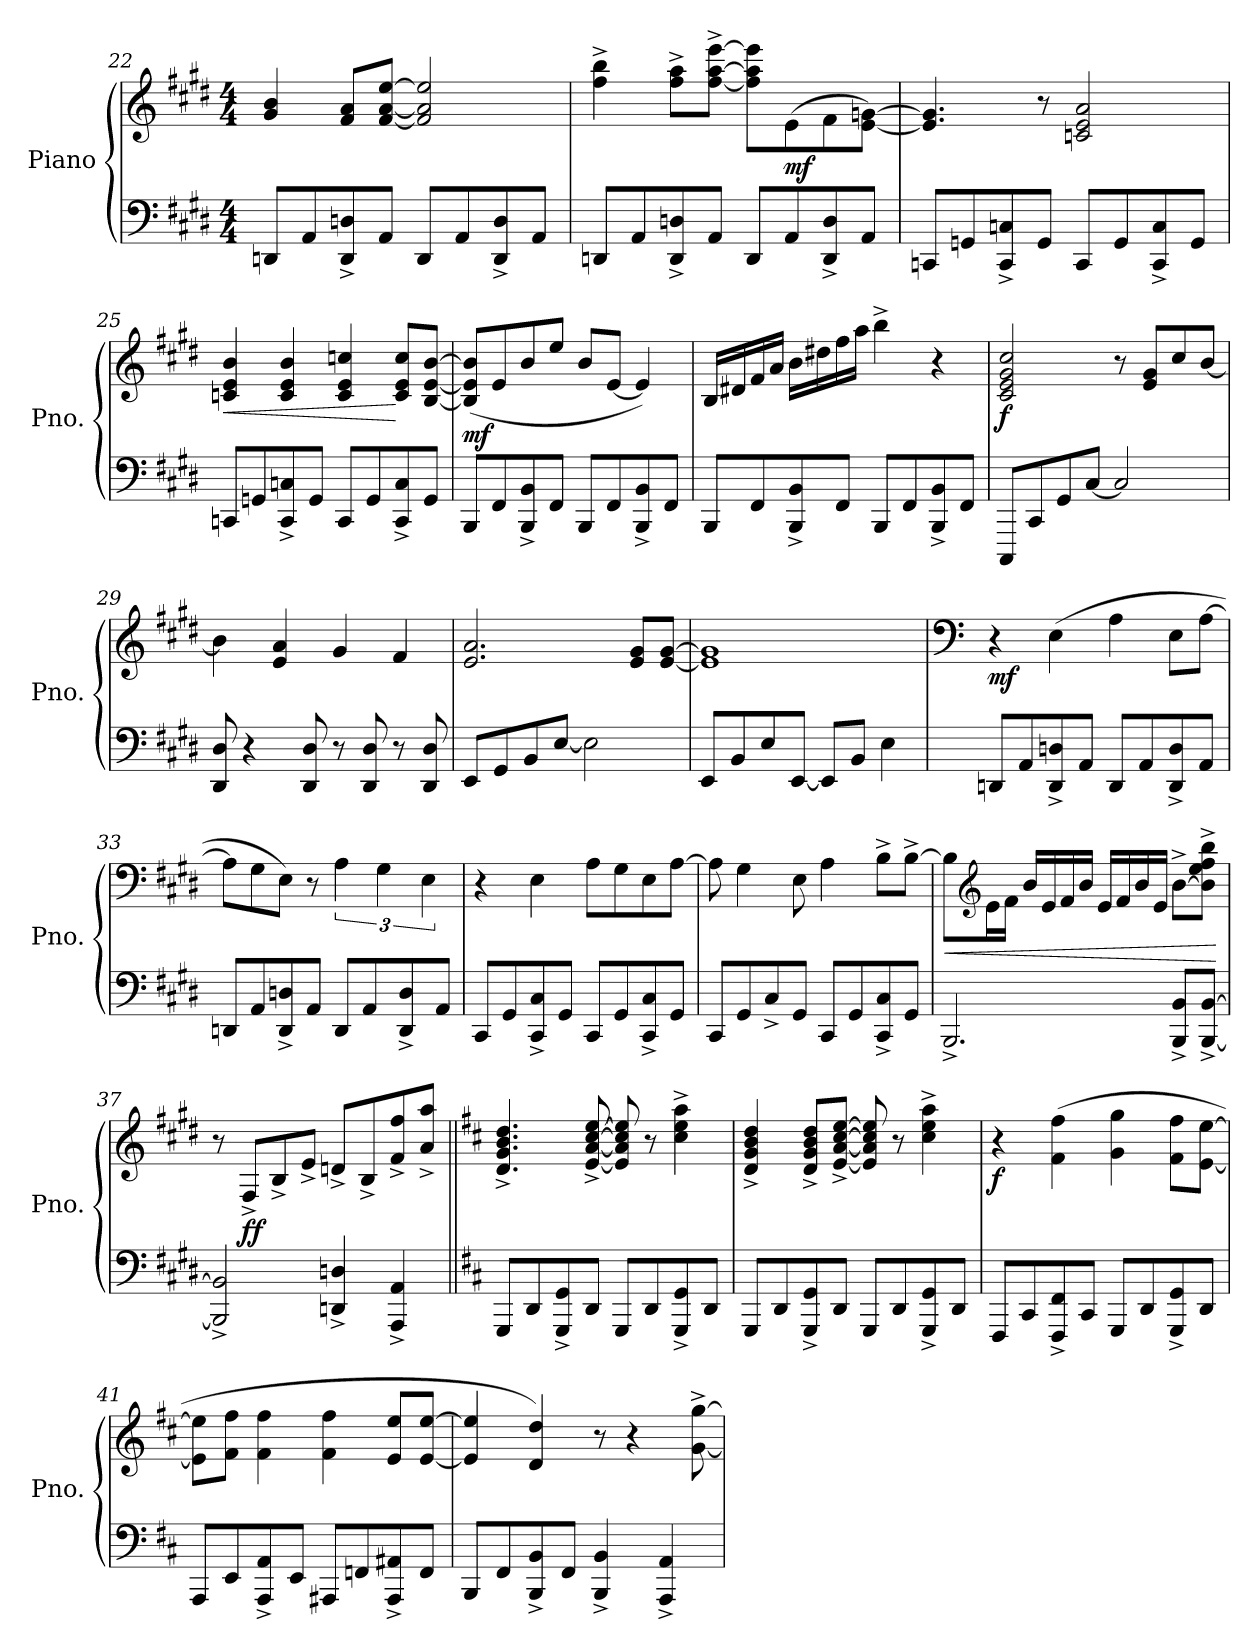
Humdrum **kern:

**kern	**kern	**dynam
*part1	*part1	*part1
*staff2	*staff1	*staff1/2
*I"Piano	*	*
*I'Pno.	*	*
*clefF4	*clefG2	*
*k[f#c#g#d#]	*k[f#c#g#d#]	*
*M4/4	*M4/4	*
=22	=22	=22
8DDn/L	4g#/ 4b/	.
8AA/	.	.
8DD/^ 8Dn/^	8f#/ 8a/L	.
8AA/J	[8f#/ [8a/ [8ee/J	.
8DD/L	2f#/] 2a/] 2ee/]	.
8AA/	.	.
8DD/^ 8D/^	.	.
8AA/J	.	.
=23	=23	=23
8DDn/L	4ff#\^ 4bb\^	.
8AA/	.	.
8DD/^ 8Dn/^	8ff#\^ 8aa\^L	.
8AA/J	[8ff#\^ [8aa\^ [8eee\^J	.
8DD/L	8ff#\] 8aa\] 8eee\]L	.
!	!	!LO:DY:b
8AA/	(8e\	mf
8DD/^ 8D/^	8f#\	.
8AA/J	[8e\ [8gn\J)	.
!!LO:LB:g=z
=24	=24	=24
8CCn/L	4.e/] 4.g/]	.
8GGn/	.	.
8CC/^ 8Cn/^	.	.
8GG/J	8r	.
8CC/L	2cn/ 2e/ 2a/	.
8GG/	.	.
8CC/^ 8C/^	.	.
8GG/J	.	.
=25	=25	=25
!	!	!LO:HP:b
8CCn/L	4cn/ 4e/ 4b/	<
8GGn/	.	.
8CC/^ 8Cn/^	4c/ 4e/ 4b/	.
8GG/J	.	.
8CC/L	4c/ 4e/ 4ccn/	.
8GG/	.	.
8CC/^ 8C/^	8c/ 8e/ 8cc/L	[
8GG/J	[8B/ [8e/ [8b/J	.
=26	=26	=26
!	!	!LO:DY:b
8BBB/L	(8B/] 8e/] 8b/]L	mf
8FF#/	8e/	.
8BBB/^ 8BB/^	8b/	.
8FF#/J	8ee/J	.
8BBB/L	8b/L	.
8FF#/	[8e/J	.
8BBB/^ 8BB/^	4e/])	.
8FF#/J	.	.
!!LO:LB:g=z
=27	=27	=27
8BBB/L	16B/LL	.
.	16d#X/	.
8FF#/	16f#/	.
.	16a/JJ	.
8BBB/^ 8BB/^	16b\LL	.
.	16dd#X\	.
8FF#/J	16ff#\	.
.	16aa\JJ	.
8BBB/L	4bb^\	.
8FF#/	.	.
8BBB/^ 8BB/^	4r	.
8FF#/J	.	.
=28	=28	=28
!	!	!LO:DY:b
8CCC#/L	2c#/ 2e/ 2g#/ 2cc#/	f
8CC#/	.	.
8GG#/	.	.
[8C#/J	.	.
2C#/]	8r	.
.	8e/ 8g#/L	.
.	8cc#/	.
.	[8b/J	.
=29	=29	=29
8DD#/ 8D#/	4b\]	.
4r	.	.
.	4e/ 4a/	.
8DD#/ 8D#/	.	.
8r	4g#/	.
8DD#/ 8D#/	.	.
8r	4f#/	.
8DD#/ 8D#/	.	.
=30	=30	=30
8EE/L	2.e/ 2.a/	.
8GG#/	.	.
8BB/	.	.
[8E/J	.	.
2E\]	.	.
.	8e/ 8g#/L	.
.	[8e/ [8g#/J	.
!!LO:LB:g=z
=31	=31	=31
8EE/L	1e] 1g#]	.
8BB/	.	.
8E/	.	.
[8EE/J	.	.
8EE/L]	.	.
8BB/J	.	.
4E\	.	.
=32	=32	=32
*	*clefF4	*
!	!	!LO:DY:b
8DDn/L	4r	mf
8AA/	.	.
8DD/^ 8Dn/^	(4E\	.
8AA/J	.	.
8DD/L	4A\	.
8AA/	.	.
8DD/^ 8D/^	8E\L	.
8AA/J	[8A\J	.
=33	=33	=33
8DDn/L	8A\L]	.
8AA/	8G#\	.
8DD/^ 8Dn/^	8E\J)	.
8AA/J	8r	.
8DD/L	6A\	.
8AA/	.	.
.	6G#\	.
8DD/^ 8D/^	.	.
.	6E\	.
8AA/J	.	.
=34	=34	=34
8CC#/L	4r	.
8GG#/	.	.
8CC#/^ 8C#/^	4E\	.
8GG#/J	.	.
8CC#/L	8A\L	.
8GG#/	8G#\	.
8CC#/^ 8C#/^	8E\	.
8GG#/J	[8A\J	.
!!LO:LB:g=z
=35	=35	=35
8CC#/L	8A\]	.
8GG#/	4G#\	.
8C#^/	.	.
8GG#/J	8E\	.
8CC#/L	4A\	.
8GG#/	.	.
8CC#/^ 8C#/^	8B^\L	.
8GG#/J	[8B^\J	.
=36	=36	=36
!	!	!LO:HP:b
2.BBB^/	8B\L]	<
*	*clefG2	*
.	16e\L	.
.	16f#\JJ	.
.	16b/LL	.
.	16e/	.
.	16f#/	.
.	16b/JJ	.
.	16e/LL	.
.	16f#/	.
.	16b/	.
.	16e/JJ	.
8BBB/^ 8BB/^L	[8b^\L	.
[8BBB/^ [8BB/^J	8b\]^ 8ee\^ 8ff#\^ 8bb\^J	.
.	.	[
=37	=37	=37
2BBB/]^ 2BB/]^	8r	.
!	!	!LO:DY:b
.	8F#^/L	ff
.	8B^/	.
.	8e^/J	.
4DDn/^ 4Dn/^	8dn^/L	.
.	8B^/	.
4AAA/^ 4AA/^	8f#/^ 8ff#/^	.
.	8a/^ 8aa/^J	.
!!LO:PB:g=z
=38||	=38||	=38||
*k[f#c#]	*k[f#c#]	*
8GGG/L	4.d/^ 4.g/^ 4.b/^ 4.dd/^	.
8DD/	.	.
8GGG/^ 8GG/^	.	.
8DD/J	[8e/^ [8a/^ [8cc#/^ [8ee/^	.
8GGG/L	8e/] 8a/] 8cc#/] 8ee/]	.
8DD/	8r	.
8GGG/^ 8GG/^	4cc#\^ 4ee\^ 4aa\^	.
8DD/J	.	.
=39	=39	=39
8GGG/L	4d/^ 4g/^ 4b/^ 4dd/^	.
8DD/	.	.
8GGG/^ 8GG/^	8d/^ 8g/^ 8b/^ 8dd/^L	.
8DD/J	[8e/^ [8a/^ [8cc#/^ [8ee/^J	.
8GGG/L	8e/] 8a/] 8cc#/] 8ee/]	.
8DD/	8r	.
8GGG/^ 8GG/^	4cc#\^ 4ee\^ 4aa\^	.
8DD/J	.	.
=40	=40	=40
!	!	!LO:DY:b
8FFF#/L	4r	f
8CC#/	.	.
8FFF#/^ 8FF#/^	(4f#\ 4ff#\	.
8CC#/J	.	.
8GGG/L	4g\ 4gg\	.
8DD/	.	.
8GGG/^ 8GG/^	8f#\ 8ff#\L	.
8DD/J	[8e\ [8ee\J	.
=41	=41	=41
8AAA/L	8e\] 8ee\]L	.
8EE/	8f#\ 8ff#\J	.
8AAA/^ 8AA/^	4f#\ 4ff#\	.
8EE/J	.	.
8AAA#X/L	4f#\ 4ff#\	.
8FFn/	.	.
8AAA#/^ 8AA#X/^	8e/ 8ee/L	.
8FF/J	[8e/ [8ee/J	.
!!LO:LB:g=z
=42	=42	=42
8BBB/L	4e/] 4ee/]	.
8FF#/	.	.
8BBB/^ 8BB/^	4d/ 4dd/)	.
8FF#/J	.	.
4BBB/^ 4BB/^	8r	.
.	4r	.
4AAA/^ 4AA/^	.	.
.	[8g\^ [8gg\^	.
=	=	=
*-	*-	*-
